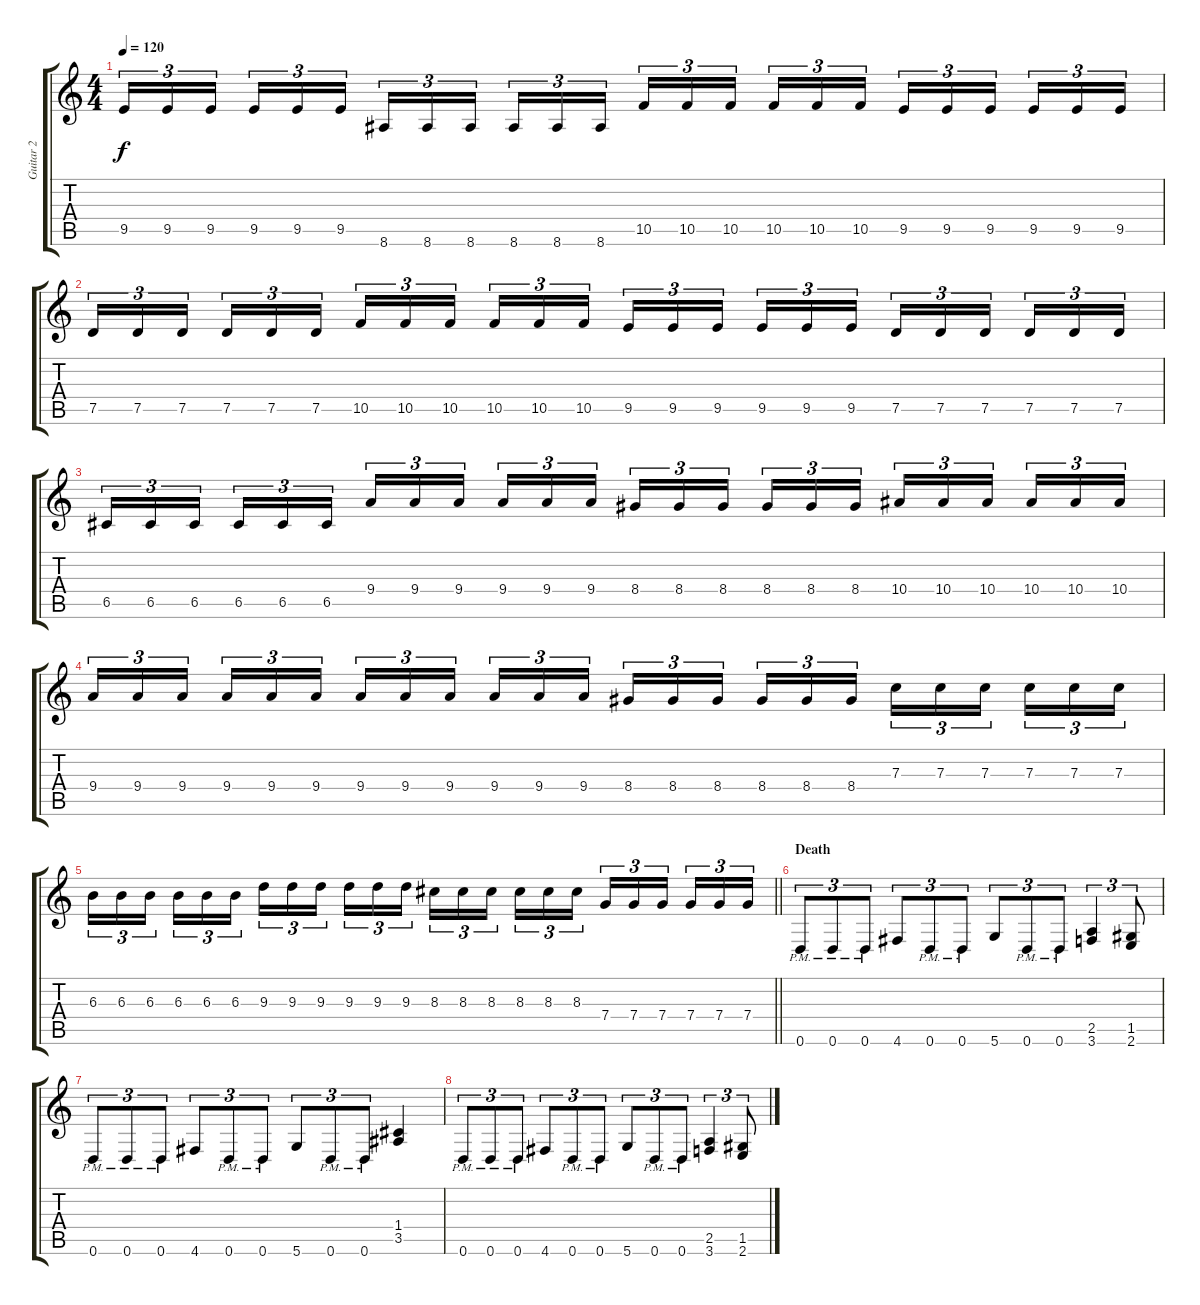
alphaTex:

\track ("Guitar 2" "Guitar 2") {instrument overdrivenguitar}
\staff {score tabs}
\tuning (D4 A3 F3 C3 G2 D2) {hide}
\ts (4 4)
\tempo 120
\clef g2
\ks c
9.5.16{tu (3 2) dy f} 9.5.16{tu (3 2)} 9.5.16{tu (3 2) beam splitsecondary} 9.5.16{tu (3 2)} 9.5.16{tu (3 2)} 9.5.16{tu (3 2)} 8.6.16{tu (3 2)} 8.6.16{tu (3 2)} 8.6.16{tu (3 2) beam splitsecondary} 8.6.16{tu (3 2)} 8.6.16{tu (3 2)} 8.6.16{tu (3 2)} 10.5.16{tu (3 2)} 10.5.16{tu (3 2)} 10.5.16{tu (3 2) beam splitsecondary} 10.5.16{tu (3 2)} 10.5.16{tu (3 2)} 10.5.16{tu (3 2)} 9.5.16{tu (3 2)} 9.5.16{tu (3 2)} 9.5.16{tu (3 2) beam splitsecondary} 9.5.16{tu (3 2)} 9.5.16{tu (3 2)} 9.5.16{tu (3 2)} |
7.5.16{tu (3 2)} 7.5.16{tu (3 2)} 7.5.16{tu (3 2) beam splitsecondary} 7.5.16{tu (3 2)} 7.5.16{tu (3 2)} 7.5.16{tu (3 2)} 10.5.16{tu (3 2)} 10.5.16{tu (3 2)} 10.5.16{tu (3 2) beam splitsecondary} 10.5.16{tu (3 2)} 10.5.16{tu (3 2)} 10.5.16{tu (3 2)} 9.5.16{tu (3 2)} 9.5.16{tu (3 2)} 9.5.16{tu (3 2) beam splitsecondary} 9.5.16{tu (3 2)} 9.5.16{tu (3 2)} 9.5.16{tu (3 2)} 7.5.16{tu (3 2)} 7.5.16{tu (3 2)} 7.5.16{tu (3 2) beam splitsecondary} 7.5.16{tu (3 2)} 7.5.16{tu (3 2)} 7.5.16{tu (3 2)} |
6.5.16{tu (3 2)} 6.5.16{tu (3 2)} 6.5.16{tu (3 2) beam splitsecondary} 6.5.16{tu (3 2)} 6.5.16{tu (3 2)} 6.5.16{tu (3 2)} 9.4.16{tu (3 2)} 9.4.16{tu (3 2)} 9.4.16{tu (3 2) beam splitsecondary} 9.4.16{tu (3 2)} 9.4.16{tu (3 2)} 9.4.16{tu (3 2)} 8.4.16{tu (3 2)} 8.4.16{tu (3 2)} 8.4.16{tu (3 2) beam splitsecondary} 8.4.16{tu (3 2)} 8.4.16{tu (3 2)} 8.4.16{tu (3 2)} 10.4.16{tu (3 2)} 10.4.16{tu (3 2)} 10.4.16{tu (3 2) beam splitsecondary} 10.4.16{tu (3 2)} 10.4.16{tu (3 2)} 10.4.16{tu (3 2)} |
9.4.16{tu (3 2)} 9.4.16{tu (3 2)} 9.4.16{tu (3 2) beam splitsecondary} 9.4.16{tu (3 2)} 9.4.16{tu (3 2)} 9.4.16{tu (3 2)} 9.4.16{tu (3 2)} 9.4.16{tu (3 2)} 9.4.16{tu (3 2) beam splitsecondary} 9.4.16{tu (3 2)} 9.4.16{tu (3 2)} 9.4.16{tu (3 2)} 8.4.16{tu (3 2)} 8.4.16{tu (3 2)} 8.4.16{tu (3 2) beam splitsecondary} 8.4.16{tu (3 2)} 8.4.16{tu (3 2)} 8.4.16{tu (3 2)} 7.3.16{tu (3 2)} 7.3.16{tu (3 2)} 7.3.16{tu (3 2) beam splitsecondary} 7.3.16{tu (3 2)} 7.3.16{tu (3 2)} 7.3.16{tu (3 2)} |
\barLineRight lightlight
6.3.16{tu (3 2)} 6.3.16{tu (3 2)} 6.3.16{tu (3 2) beam splitsecondary} 6.3.16{tu (3 2)} 6.3.16{tu (3 2)} 6.3.16{tu (3 2)} 9.3.16{tu (3 2)} 9.3.16{tu (3 2)} 9.3.16{tu (3 2) beam splitsecondary} 9.3.16{tu (3 2)} 9.3.16{tu (3 2)} 9.3.16{tu (3 2)} 8.3.16{tu (3 2)} 8.3.16{tu (3 2)} 8.3.16{tu (3 2) beam splitsecondary} 8.3.16{tu (3 2)} 8.3.16{tu (3 2)} 8.3.16{tu (3 2)} 7.4.16{tu (3 2)} 7.4.16{tu (3 2)} 7.4.16{tu (3 2) beam splitsecondary} 7.4.16{tu (3 2)} 7.4.16{tu (3 2)} 7.4.16{tu (3 2)} |
\section ("" "Death")
0.6{pm}.8{tu (3 2)} 0.6{pm}.8{tu (3 2)} 0.6{pm}.8{tu (3 2)} 4.6.8{tu (3 2)} 0.6{pm}.8{tu (3 2)} 0.6{pm}.8{tu (3 2)} 5.6.8{tu (3 2)} 0.6{pm}.8{tu (3 2)} 0.6{pm}.8{tu (3 2)} (2.5 3.6).4{tu (3 2)} (1.5 2.6).8{tu (3 2)} |
0.6{pm}.8{tu (3 2)} 0.6{pm}.8{tu (3 2)} 0.6{pm}.8{tu (3 2)} 4.6.8{tu (3 2)} 0.6{pm}.8{tu (3 2)} 0.6{pm}.8{tu (3 2)} 5.6.8{tu (3 2)} 0.6{pm}.8{tu (3 2)} 0.6{pm}.8{tu (3 2)} (1.4 3.5).4 |
0.6{pm}.8{tu (3 2)} 0.6{pm}.8{tu (3 2)} 0.6{pm}.8{tu (3 2)} 4.6.8{tu (3 2)} 0.6{pm}.8{tu (3 2)} 0.6{pm}.8{tu (3 2)} 5.6.8{tu (3 2)} 0.6{pm}.8{tu (3 2)} 0.6{pm}.8{tu (3 2)} (2.5 3.6).4{tu (3 2)} (1.5 2.6).8{tu (3 2)}
